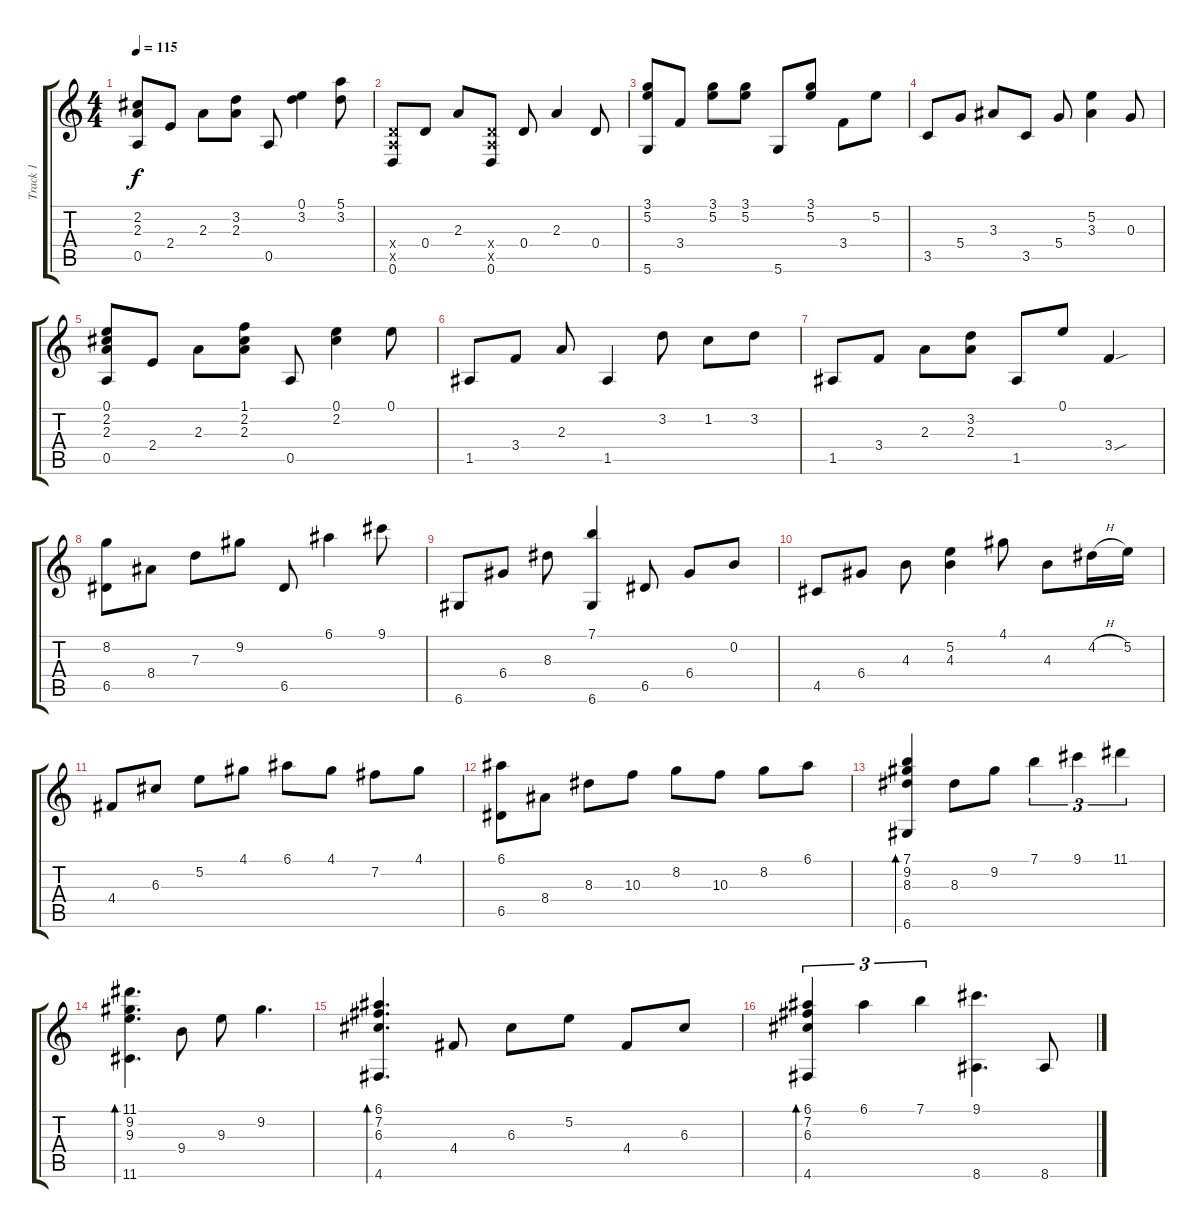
\track ("Track 1" "Track 1") {instrument acousticguitarsteel}
\staff {score tabs}
\tuning (E4 B3 G3 D3 A2 D2) {hide}
\ts (4 4)
\tempo 115
\clef g2
\ks c
(2.2 2.3 0.5).8{dy f} 2.4.8 2.3.8 (3.2 2.3).8 0.5.8 (0.1 3.2).4 (5.1 3.2).8 |
(0.4{x} 0.5{x} 0.6).8 0.4.8 2.3.8 (0.4{x} 0.5{x} 0.6).8 0.4.8 2.3.4 0.4.8 |
(3.1 5.2 5.6).8 3.4.8 (3.1 5.2).8 (3.1 5.2).8 5.6.8 (3.1 5.2).8 3.4.8 5.2.8 |
3.5.8 5.4.8 3.3.8 3.5.8 5.4.8 (5.2 3.3).4 0.3.8 |
(0.1 2.2 2.3 0.5).8 2.4.8 2.3.8 (1.1 2.2 2.3).8 0.5.8 (0.1 2.2).4 0.1.8 |
1.5.8 3.4.8 2.3.8 1.5.4 3.2.8 1.2.8 3.2.8 |
1.5.8 3.4.8 2.3.8 (3.2 2.3).8 1.5.8 0.1.8 3.4{sou}.4 |
(8.2 6.5).8 8.4.8 7.3.8 9.2.8 6.5.8 6.1.4 9.1.8 |
6.6.8 6.4.8 8.3.8 (7.1 6.6).4 6.5.8 6.4.8 0.2.8 |
4.5.8 6.4.8 4.3.8 (5.2 4.3).4 4.1.8 4.3.8 4.2{h}.16 5.2.16 |
4.4.8 6.3.8 5.2.8 4.1.8 6.1.8 4.1.8 7.2.8 4.1.8 |
(6.1 6.5).8 8.4.8 8.3.8 10.3.8 8.2.8 10.3.8 8.2.8 6.1.8 |
(7.1 9.2 8.3 6.6).4{bd 120} 8.3.8 9.2.8 7.1.4{tu (3 2)} 9.1.4{tu (3 2)} 11.1.4{tu (3 2)} |
(11.1 9.2 9.3 11.6).4{d bd 120} 9.4.8 9.3.8 9.2.4{d} |
(6.1 7.2 6.3 4.6).4{d bd 120} 4.4.8 6.3.8 5.2.8 4.4.8 6.3.8 |
(6.1 7.2 6.3 4.6).4{tu (3 2) bd 120} 6.1.4{tu (3 2)} 7.1.4{tu (3 2)} (9.1 8.6).4{d} 8.6.8
